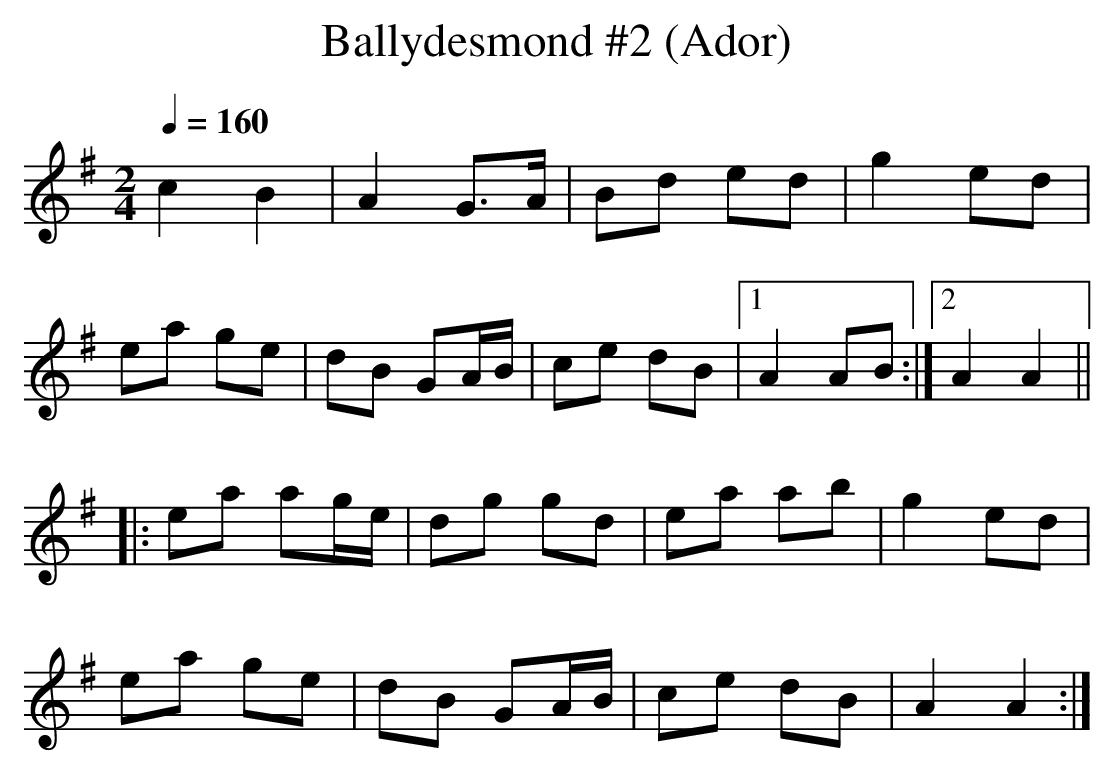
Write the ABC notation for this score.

X:1
T:Ballydesmond #2 (Ador)
Q:1/4=160
M:2/4
L:1/8
K:Ador
c2 B2|A2 G>A|Bd ed|g2 ed|
ea ge|dB GA/B/|ce dB|1A2 AB:|2A2 A2||
|:ea ag/e/|dg gd|ea ab|g2 ed|
ea ge|dB GA/B/|ce dB|A2 A2:|
